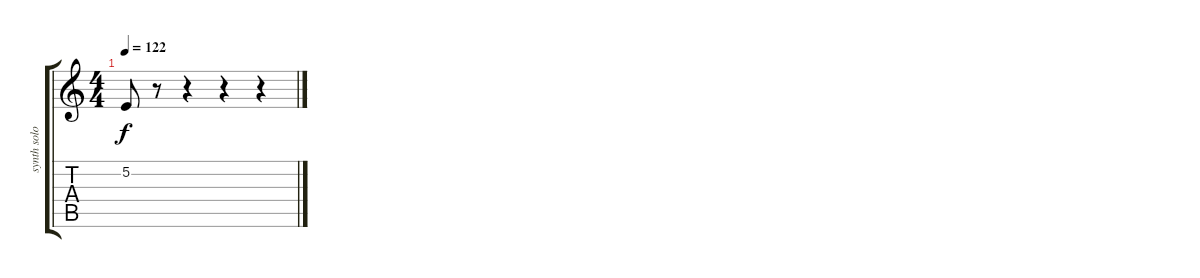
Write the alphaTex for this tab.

\track ("synth solo 1" "synth solo") {instrument blownbottle}
\staff {score tabs}
\tuning (E4 B3 G3 D3 A2 E2) {hide}
\ts (4 4)
\tempo 122
\clef g2
\ks c
5.2{t}.8{dy f} r.8 r.4 r.4 r.4
